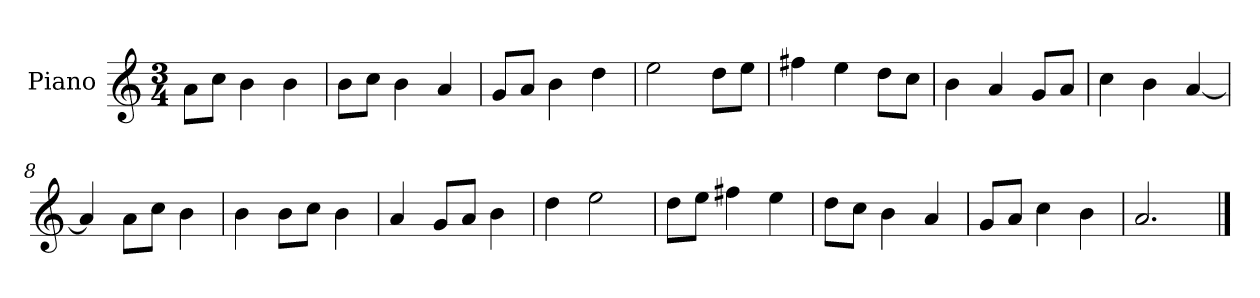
**kern
*part1
*staff1
*I"Piano
*I'P-no
*clefG2
*k[]
*M3/4
*MM177
=1
8a\L
8cc\J
4b\
4b\
=2
8b\L
8cc\J
4b\
4a/
=3
8g/L
8a/J
4b\
4dd\
=4
2ee\
8dd\L
8ee\J
=5
4ff#X\
4ee\
8dd\L
8cc\J
=6
4b\
4a/
8g/L
8a/J
=7
4cc\
4b\
[4a/
=8
4a/]
8a\L
8cc\J
4b\
=9
4b\
8b\L
8cc\J
4b\
!!LO:LB:g=z
=10
4a/
8g/L
8a/J
4b\
=11
4dd\
2ee\
=12
8dd\L
8ee\J
4ff#X\
4ee\
=13
8dd\L
8cc\J
4b\
4a/
=14
8g/L
8a/J
4cc\
4b\
=15
2.a/
==
*-
